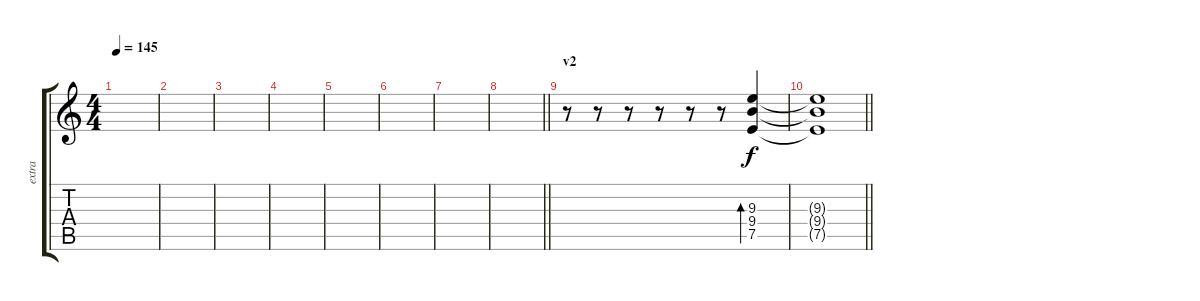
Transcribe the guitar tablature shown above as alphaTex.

\track ("extra" "extra") {instrument electricguitarclean}
\staff {score tabs}
\tuning (E4 B3 G3 D3 A2 E2) {hide}
\ts (4 4)
\tempo 145
\clef g2
\ks c
|
|
|
|
|
|
|
\barLineRight lightlight
|
\section ("" "v2")
r.8 r.8 r.8 r.8 r.8 r.8 (9.3 9.4 7.5).4{bd 240} |
\barLineRight lightlight
(9.3{t} 9.4{t} 7.5{t}).1
